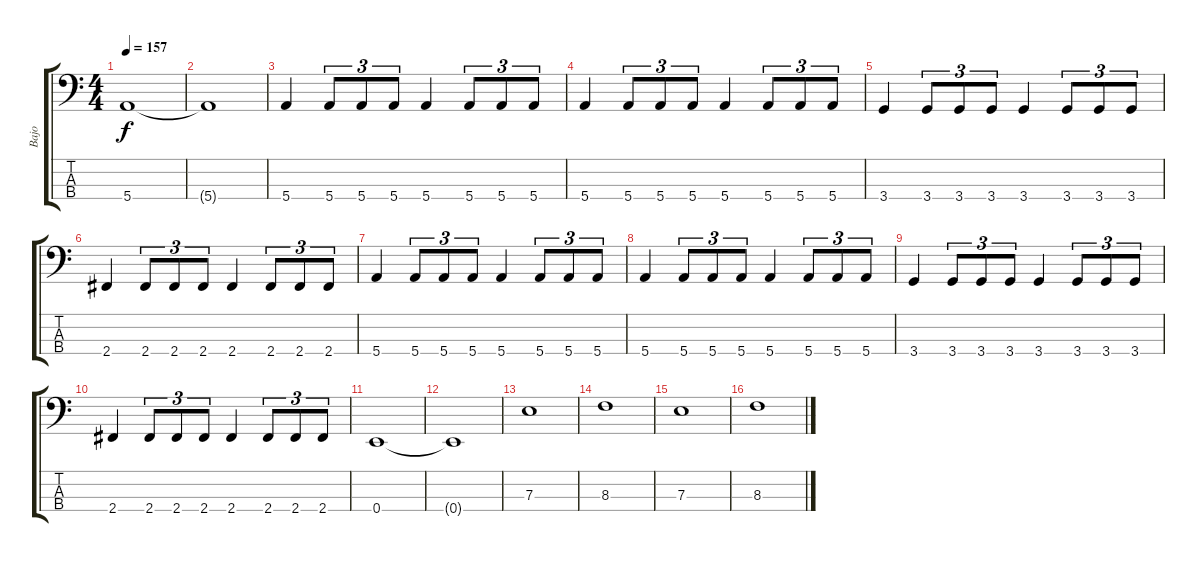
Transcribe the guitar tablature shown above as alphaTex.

\track ("Bajo" "Bajo") {instrument electricbasspick}
\staff {score tabs}
\tuning (G2 D2 A1 E1) {hide}
\ts (4 4)
\tempo 157
\clef f4
\ks c
5.4.1{dy f} |
5.4{t}.1 |
5.4.4 5.4.8{tu (3 2)} 5.4.8{tu (3 2)} 5.4.8{tu (3 2)} 5.4.4 5.4.8{tu (3 2)} 5.4.8{tu (3 2)} 5.4.8{tu (3 2)} |
5.4.4 5.4.8{tu (3 2)} 5.4.8{tu (3 2)} 5.4.8{tu (3 2)} 5.4.4 5.4.8{tu (3 2)} 5.4.8{tu (3 2)} 5.4.8{tu (3 2)} |
3.4.4 3.4.8{tu (3 2)} 3.4.8{tu (3 2)} 3.4.8{tu (3 2)} 3.4.4 3.4.8{tu (3 2)} 3.4.8{tu (3 2)} 3.4.8{tu (3 2)} |
2.4.4 2.4.8{tu (3 2)} 2.4.8{tu (3 2)} 2.4.8{tu (3 2)} 2.4.4 2.4.8{tu (3 2)} 2.4.8{tu (3 2)} 2.4.8{tu (3 2)} |
5.4.4 5.4.8{tu (3 2)} 5.4.8{tu (3 2)} 5.4.8{tu (3 2)} 5.4.4 5.4.8{tu (3 2)} 5.4.8{tu (3 2)} 5.4.8{tu (3 2)} |
5.4.4 5.4.8{tu (3 2)} 5.4.8{tu (3 2)} 5.4.8{tu (3 2)} 5.4.4 5.4.8{tu (3 2)} 5.4.8{tu (3 2)} 5.4.8{tu (3 2)} |
3.4.4 3.4.8{tu (3 2)} 3.4.8{tu (3 2)} 3.4.8{tu (3 2)} 3.4.4 3.4.8{tu (3 2)} 3.4.8{tu (3 2)} 3.4.8{tu (3 2)} |
2.4.4 2.4.8{tu (3 2)} 2.4.8{tu (3 2)} 2.4.8{tu (3 2)} 2.4.4 2.4.8{tu (3 2)} 2.4.8{tu (3 2)} 2.4.8{tu (3 2)} |
0.4.1 |
0.4{t}.1 |
7.3.1 |
8.3.1 |
7.3.1 |
8.3.1
